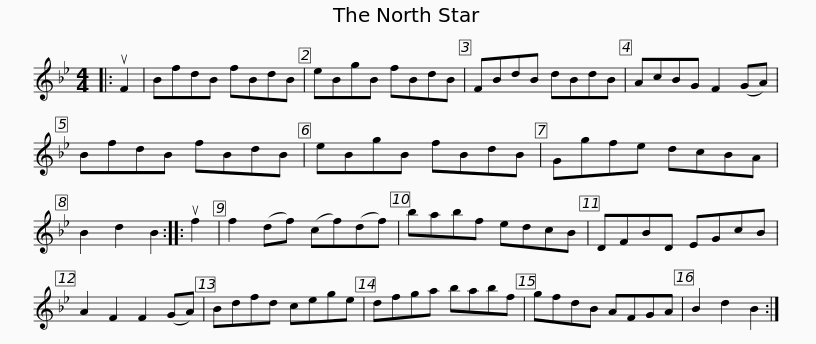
X:1
L:1/8
M:4/4
I:linebreak $
K:Bb
V:1 treble
V:1
|: uF2 | BfdB fBdB | eBgB fBdB | FBdB dBdB | AcBG F2 (GA) | %5
 BfdB fBdB |$ eBgB fBdB | Ggfe dcBA | B2 d2 B2 :: uf2 | %10
 f2 (df) (cf)(df) | babf edcB |$ DFBD EGcB | A2 F2 F2 (GA) | Bdfd cege | %15
 dfga babf | gfdB AFGA | B2 d2 B2 :| %18
